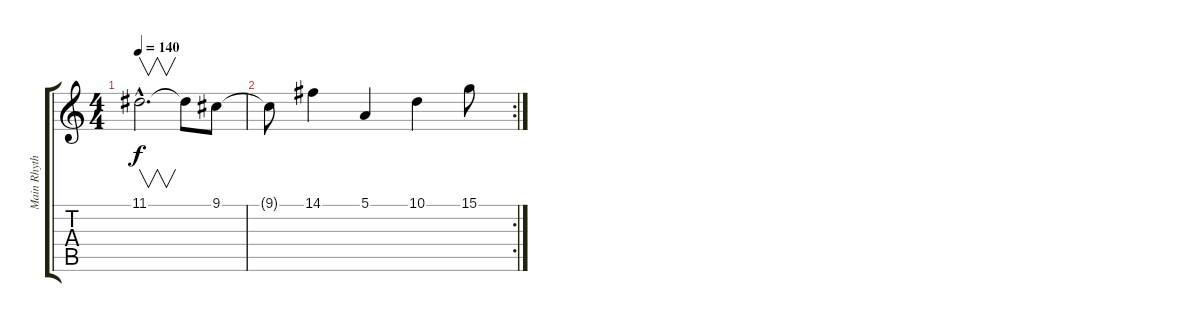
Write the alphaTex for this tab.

\track ("Main Rhythm" "Main Rhyth") {instrument flute}
\staff {score tabs}
\tuning (E4 B3 G3 D3 A2 E2) {hide}
\ts (4 4)
\tempo 140
\clef g2
\ks c
11.1{hac}.2{v d dy f} 11.1{t}.8 9.1.8 |
\rc 2
9.1{t}.8 14.1.4 5.1.4 10.1.4 15.1.8
